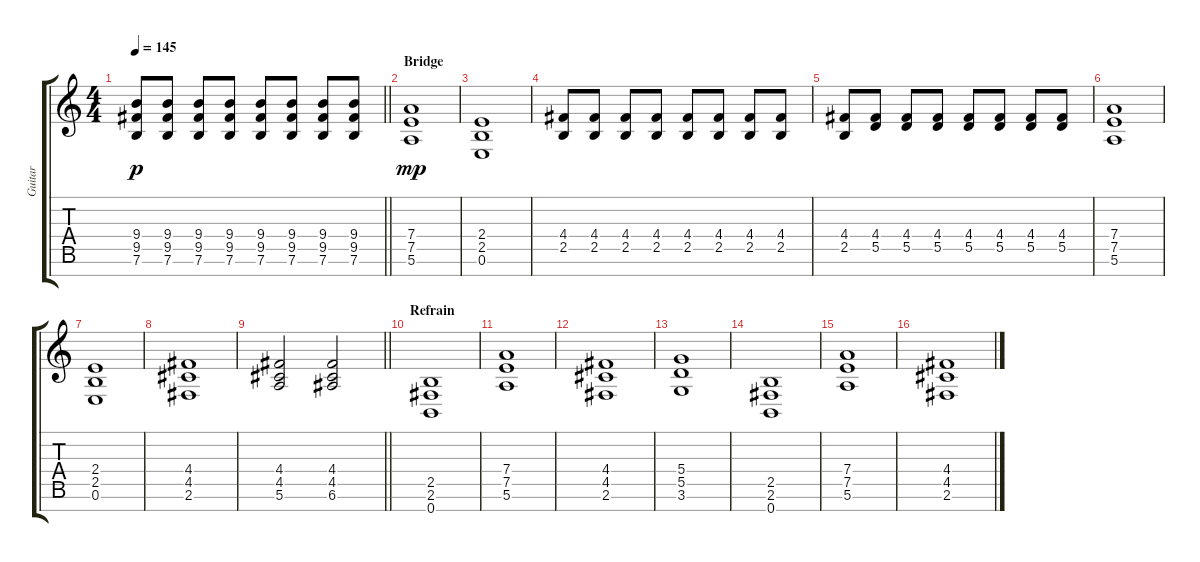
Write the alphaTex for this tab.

\track ("Guitar" "Guitar") {instrument distortionguitar}
\staff {score tabs}
\tuning (E4 B3 G3 D3 A2 E2 B1) {hide}
\ts (4 4)
\tempo 145
\clef g2
\barLineRight lightlight
\ks c
(9.4 9.5 7.6).8{dy p} (9.4 9.5 7.6).8 (9.4 9.5 7.6).8 (9.4 9.5 7.6).8 (9.4 9.5 7.6).8 (9.4 9.5 7.6).8 (9.4 9.5 7.6).8 (9.4 9.5 7.6).8 |
\section ("" "Bridge")
(7.4 7.5 5.6).1{dy mp} |
(2.4 2.5 0.6).1 |
(4.4 2.5).8 (4.4 2.5).8 (4.4 2.5).8 (4.4 2.5).8 (4.4 2.5).8 (4.4 2.5).8 (4.4 2.5).8 (4.4 2.5).8 |
(4.4 2.5).8 (4.4 5.5).8 (4.4 5.5).8 (4.4 5.5).8 (4.4 5.5).8 (4.4 5.5).8 (4.4 5.5).8 (4.4 5.5).8 |
(7.4 7.5 5.6).1 |
(2.4 2.5 0.6).1 |
(4.4 4.5 2.6).1 |
\barLineRight lightlight
(4.4 4.5 5.6).2 (4.4 4.5 6.6).2 |
\section ("" "Refrain")
(2.5 2.6 0.7).1{volume 16 balance 3} |
(7.4 7.5 5.6).1 |
(4.4 4.5 2.6).1 |
(5.4 5.5 3.6).1 |
(2.5 2.6 0.7).1 |
(7.4 7.5 5.6).1 |
(4.4 4.5 2.6).1
